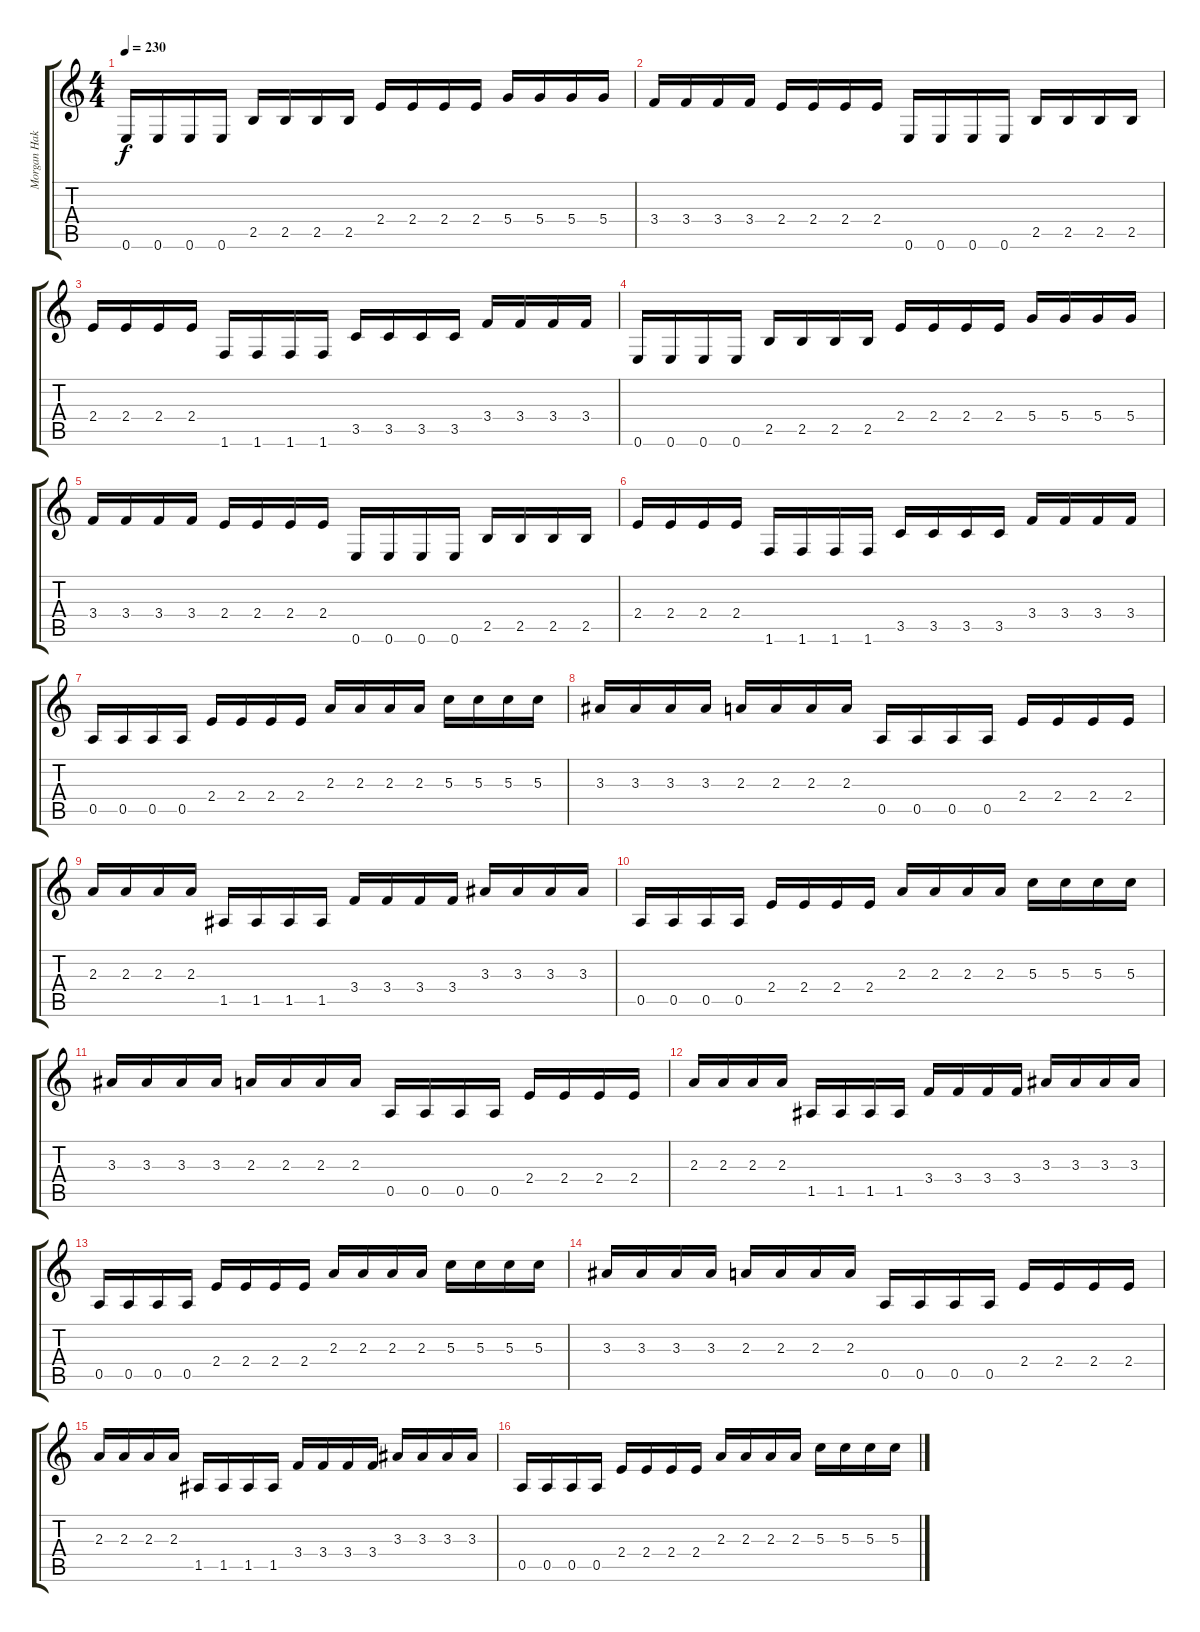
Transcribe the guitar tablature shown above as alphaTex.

\track ("Morgan Hakansson" "Morgan Hak") {instrument distortionguitar}
\staff {score tabs}
\tuning (E4 B3 G3 D3 A2 E2) {hide}
\ts (4 4)
\tempo 230
\clef g2
\ks c
0.6.16{dy f} 0.6.16 0.6.16 0.6.16 2.5.16 2.5.16 2.5.16 2.5.16 2.4.16 2.4.16 2.4.16 2.4.16 5.4.16 5.4.16 5.4.16 5.4.16 |
3.4.16 3.4.16 3.4.16 3.4.16 2.4.16 2.4.16 2.4.16 2.4.16 0.6.16 0.6.16 0.6.16 0.6.16 2.5.16 2.5.16 2.5.16 2.5.16 |
2.4.16 2.4.16 2.4.16 2.4.16 1.6.16 1.6.16 1.6.16 1.6.16 3.5.16 3.5.16 3.5.16 3.5.16 3.4.16 3.4.16 3.4.16 3.4.16 |
0.6.16 0.6.16 0.6.16 0.6.16 2.5.16 2.5.16 2.5.16 2.5.16 2.4.16 2.4.16 2.4.16 2.4.16 5.4.16 5.4.16 5.4.16 5.4.16 |
3.4.16 3.4.16 3.4.16 3.4.16 2.4.16 2.4.16 2.4.16 2.4.16 0.6.16 0.6.16 0.6.16 0.6.16 2.5.16 2.5.16 2.5.16 2.5.16 |
2.4.16 2.4.16 2.4.16 2.4.16 1.6.16 1.6.16 1.6.16 1.6.16 3.5.16 3.5.16 3.5.16 3.5.16 3.4.16 3.4.16 3.4.16 3.4.16 |
0.5.16 0.5.16 0.5.16 0.5.16 2.4.16 2.4.16 2.4.16 2.4.16 2.3.16 2.3.16 2.3.16 2.3.16 5.3.16 5.3.16 5.3.16 5.3.16 |
3.3.16 3.3.16 3.3.16 3.3.16 2.3.16 2.3.16 2.3.16 2.3.16 0.5.16 0.5.16 0.5.16 0.5.16 2.4.16 2.4.16 2.4.16 2.4.16 |
2.3.16 2.3.16 2.3.16 2.3.16 1.5.16 1.5.16 1.5.16 1.5.16 3.4.16 3.4.16 3.4.16 3.4.16 3.3.16 3.3.16 3.3.16 3.3.16 |
0.5.16 0.5.16 0.5.16 0.5.16 2.4.16 2.4.16 2.4.16 2.4.16 2.3.16 2.3.16 2.3.16 2.3.16 5.3.16 5.3.16 5.3.16 5.3.16 |
3.3.16 3.3.16 3.3.16 3.3.16 2.3.16 2.3.16 2.3.16 2.3.16 0.5.16 0.5.16 0.5.16 0.5.16 2.4.16 2.4.16 2.4.16 2.4.16 |
2.3.16 2.3.16 2.3.16 2.3.16 1.5.16 1.5.16 1.5.16 1.5.16 3.4.16 3.4.16 3.4.16 3.4.16 3.3.16 3.3.16 3.3.16 3.3.16 |
0.5.16 0.5.16 0.5.16 0.5.16 2.4.16 2.4.16 2.4.16 2.4.16 2.3.16 2.3.16 2.3.16 2.3.16 5.3.16 5.3.16 5.3.16 5.3.16 |
3.3.16 3.3.16 3.3.16 3.3.16 2.3.16 2.3.16 2.3.16 2.3.16 0.5.16 0.5.16 0.5.16 0.5.16 2.4.16 2.4.16 2.4.16 2.4.16 |
2.3.16 2.3.16 2.3.16 2.3.16 1.5.16 1.5.16 1.5.16 1.5.16 3.4.16 3.4.16 3.4.16 3.4.16 3.3.16 3.3.16 3.3.16 3.3.16 |
0.5.16 0.5.16 0.5.16 0.5.16 2.4.16 2.4.16 2.4.16 2.4.16 2.3.16 2.3.16 2.3.16 2.3.16 5.3.16 5.3.16 5.3.16 5.3.16
